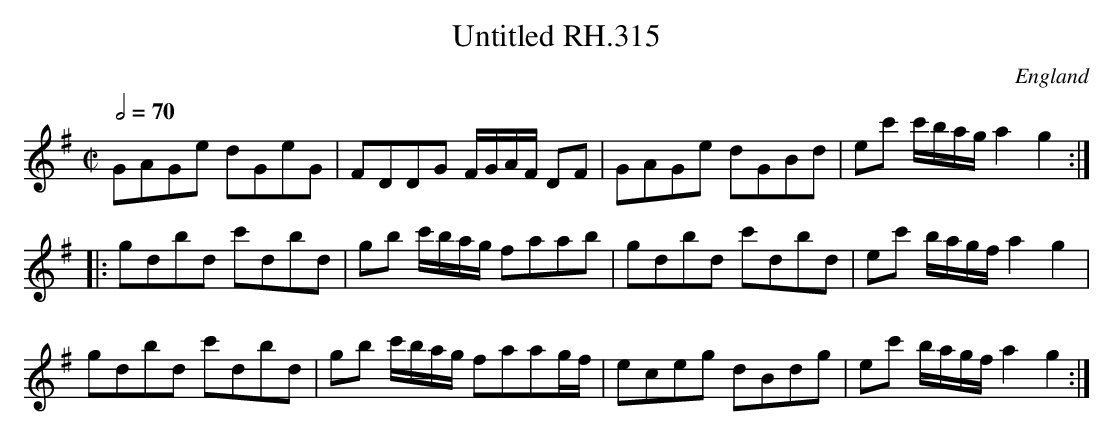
X:1
T:Untitled RH.315
L:1/8
M:C|
O:England
Q:1/2=70
K:G
GAGe dGeG|FDDG F/G/A/F/ DF|\
GAGe dGBd|ec' c'/b/a/g/ a2g2:|!
|:gdbd c'dbd|gb c'/b/a/g/ faab|\
gdbd c'dbd|ec' b/a/g/f/a2g2|!
gdbd c'dbd|gb c'/b/a/g/ faag/f/|\
eceg dBdg|ec' b/a/g/f/a2g2:|
